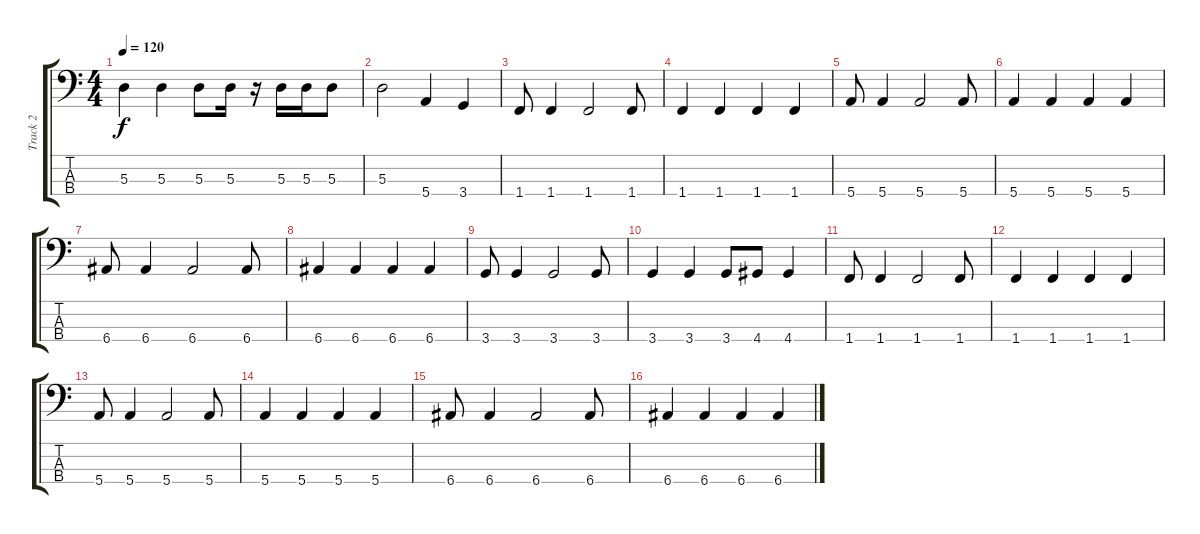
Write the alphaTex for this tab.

\track ("Track 2" "Track 2") {instrument acousticbass}
\staff {score tabs}
\tuning (G2 D2 A1 E1) {hide}
\ts (4 4)
\tempo 120
\clef f4
\ks c
5.3.4{dy f} 5.3.4 5.3.8 5.3.16 r.16 5.3.16 5.3.16 5.3.8 |
5.3.2 5.4.4 3.4.4 |
1.4.8 1.4.4 1.4.2 1.4.8 |
1.4.4 1.4.4 1.4.4 1.4.4 |
5.4.8 5.4.4 5.4.2 5.4.8 |
5.4.4 5.4.4 5.4.4 5.4.4 |
6.4.8 6.4.4 6.4.2 6.4.8 |
6.4.4 6.4.4 6.4.4 6.4.4 |
3.4.8 3.4.4 3.4.2 3.4.8 |
3.4.4 3.4.4 3.4.8 4.4.8 4.4.4 |
1.4.8 1.4.4 1.4.2 1.4.8 |
1.4.4 1.4.4 1.4.4 1.4.4 |
5.4.8 5.4.4 5.4.2 5.4.8 |
5.4.4 5.4.4 5.4.4 5.4.4 |
6.4.8 6.4.4 6.4.2 6.4.8 |
6.4.4 6.4.4 6.4.4 6.4.4
